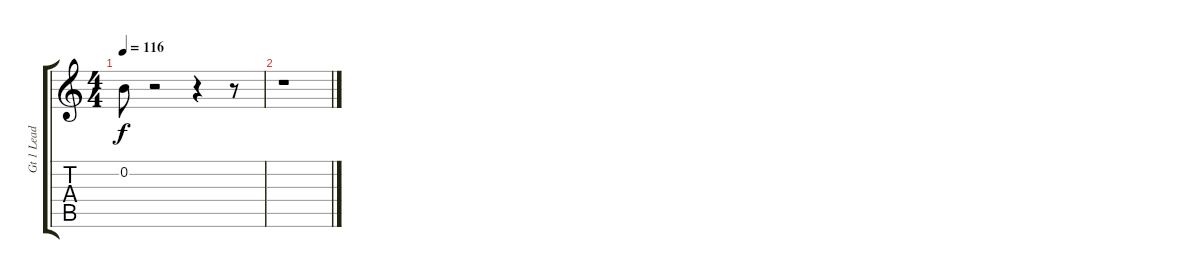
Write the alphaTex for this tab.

\track ("Gt 1 Lead P/Shift" "Gt 1 Lead ") {instrument overdrivenguitar}
\staff {score tabs}
\tuning (E4 B3 G3 D3 A2 E2) {hide}
\ts (4 4)
\tempo 116
\clef g2
\ks c
0.2{t}.8{dy f} r.2 r.4 r.8 |
r.1
